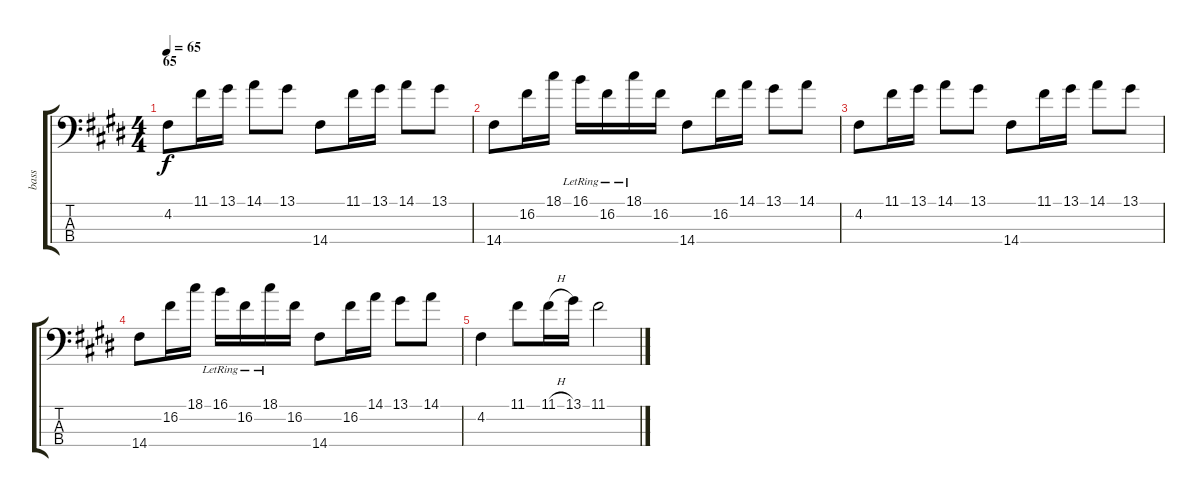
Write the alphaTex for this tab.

\track ("bass" "bass") {instrument electricbasspick}
\staff {score tabs}
\tuning (G2 D2 A1 E1) {hide}
\ts (4 4)
\section ("" "65")
\tempo 65
\clef f4
\ks e
4.2.8{dy f} 11.1.16 13.1.16 14.1.8 13.1.8 14.4.8 11.1.16 13.1.16 14.1.8 13.1.8 |
14.4.8 16.2.16 18.1.16 16.1{lr}.16 16.2{lr}.16 18.1{lr}.16 16.2.16 14.4.8 16.2.16 14.1.16 13.1.8 14.1.8 |
4.2.8 11.1.16 13.1.16 14.1.8 13.1.8 14.4.8 11.1.16 13.1.16 14.1.8 13.1.8 |
14.4.8 16.2.16 18.1.16 16.1{lr}.16 16.2{lr}.16 18.1{lr}.16 16.2.16 14.4.8 16.2.16 14.1.16 13.1.8 14.1.8 |
4.2.4 11.1.8 11.1{h}.16 13.1.16 11.1.2
